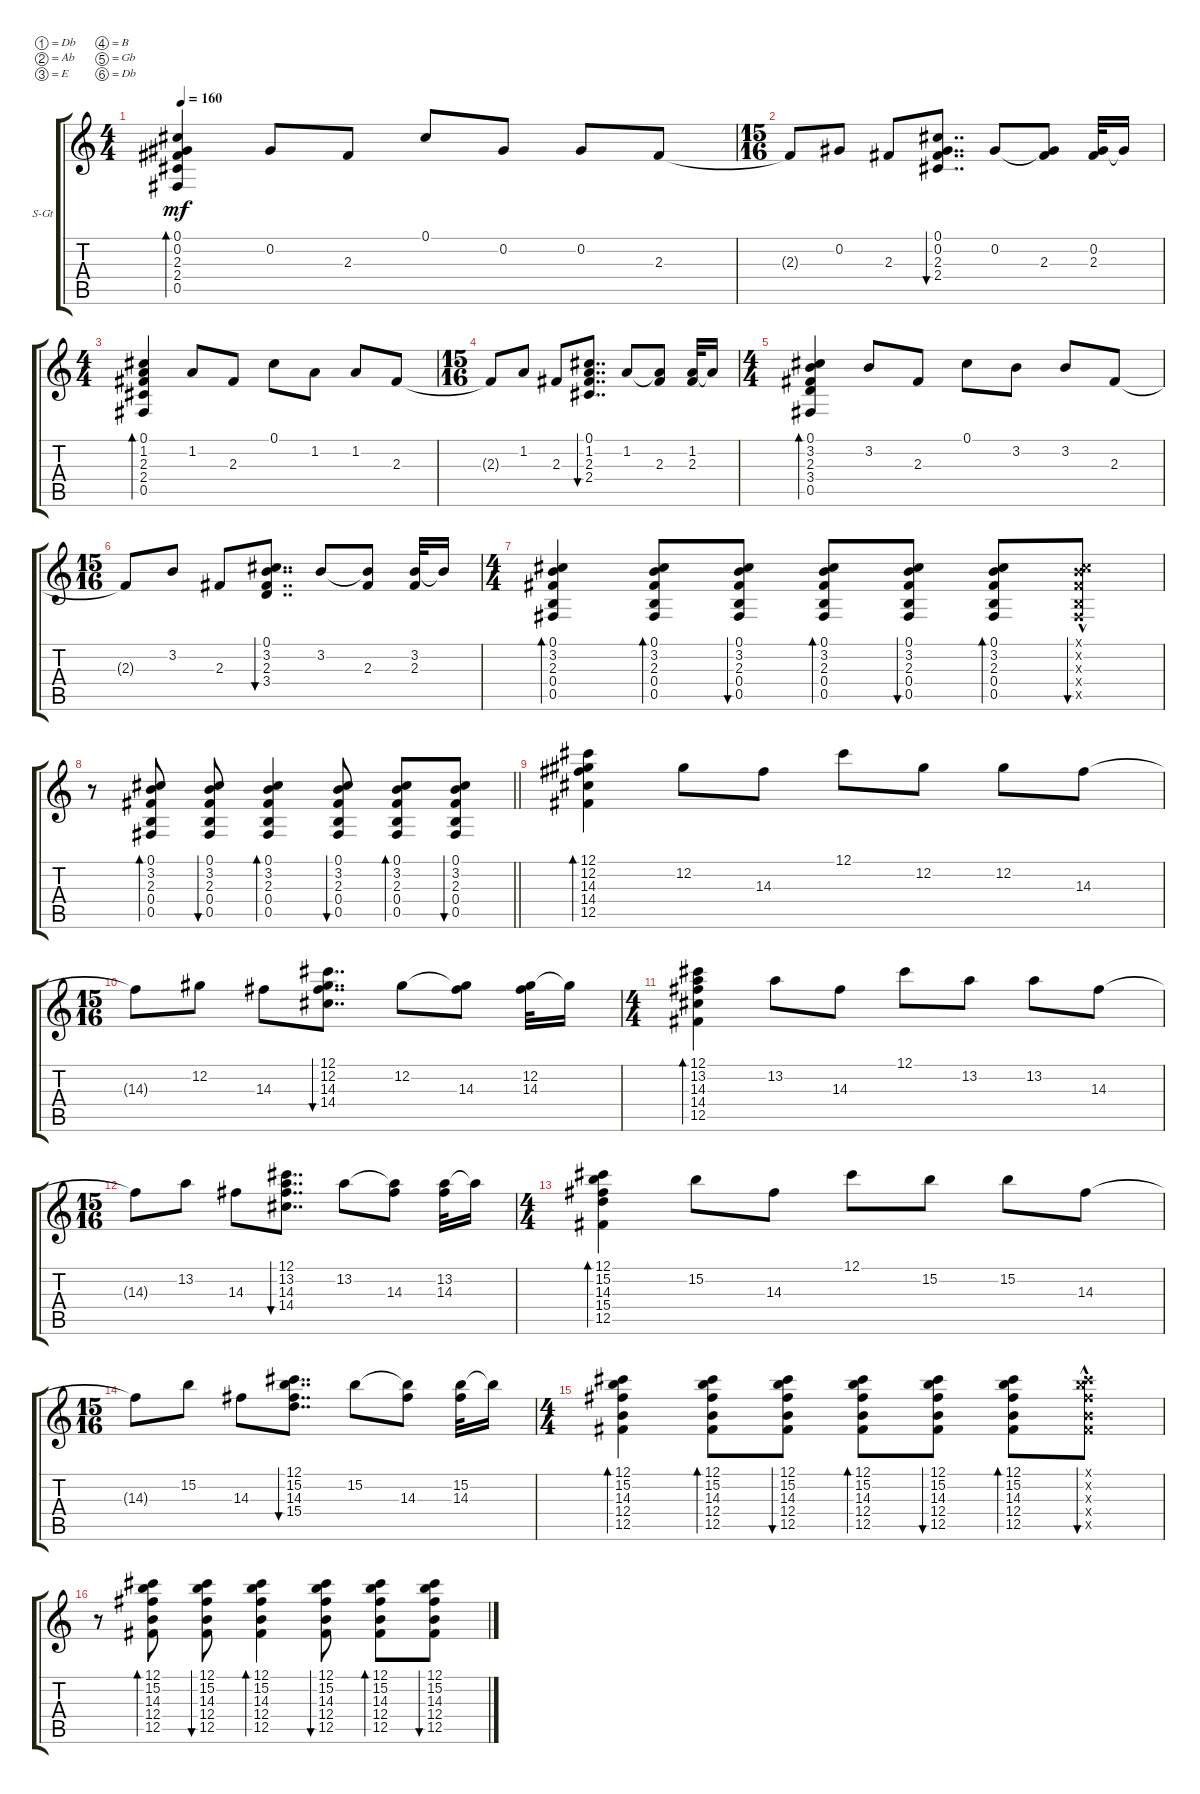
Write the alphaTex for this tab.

\defaultSystemsLayout 4
\bracketExtendMode groupsimilarinstruments
\firstSystemTrackNameOrientation horizontal
\otherSystemsTrackNameOrientation horizontal
\track ("Steel Guitar" "S-Gt") {instrument acousticguitarsteel}
\staff {score tabs}
\tuning (Db4 Ab3 E3 B2 Gb2 Db2)
\ts (4 4)
\tempo 160
\clef g2
\ks c
(2.4 2.3 0.2 0.1 0.5).4{bd 119 dy mf instrument acousticguitarsteel} 0.2.8 2.3.8 0.1.8 0.2.8 0.2.8 2.3.8 |
\ts (15 16)
2.3{t}.8 0.2.8 2.3.8 (0.1 0.2 2.3 2.4).8{dd bu 118} 0.2.8 (2.3 0.2{t}).8 (2.3 0.2).32 0.2{t}.16 |
\ts (4 4)
(2.4 2.3 1.2 0.1 0.5).4{bd 119} 1.2.8 2.3.8 0.1.8 1.2.8 1.2.8 2.3.8 |
\ts (15 16)
2.3{t}.8 1.2.8 2.3.8 (0.1 1.2 2.3 2.4).8{dd bu 118} 1.2.8 (2.3 1.2{t}).8 (2.3 1.2).32 1.2{t}.16 |
\ts (4 4)
(3.4 2.3 3.2 0.1 0.5).4{bd 119} 3.2.8 2.3.8 0.1.8 3.2.8 3.2.8 2.3.8 |
\ts (15 16)
2.3{t}.8 3.2.8 2.3.8 (0.1 3.2 2.3 3.4).8{dd bu 118} 3.2.8 (2.3 3.2{t}).8 (2.3 3.2).32 3.2{t}.16 |
\ts (4 4)
(0.4 2.3 3.2 0.1 0.5).4{bd 119} (0.4 2.3 3.2 0.1 0.5).8{bd 119} (0.4 2.3 3.2 0.1 0.5).8{bu 118} (0.4 2.3 3.2 0.1 0.5).8{bd 119} (0.4 2.3 3.2 0.1 0.5).8{bu 118} (0.4 2.3 3.2 0.1 0.5).8{bd 119} (0.4{hac x} 2.3{hac x} 3.2{hac x} 0.1{hac x} 0.5{hac x}).8{bu 118} |
\barLineRight lightlight
r.8 (0.4 2.3 3.2 0.1 0.5).8{bd 119} (0.4 2.3 3.2 0.1 0.5).8{bu 118} (0.4 2.3 3.2 0.1 0.5).4{bd 119} (0.4 2.3 3.2 0.1 0.5).8{bu 118} (0.4 2.3 3.2 0.1 0.5).8{bd 119} (0.4 2.3 3.2 0.1 0.5).8{bu 118} |
(14.4 14.3 12.2 12.1 12.5).4{bd 119} 12.2.8 14.3.8 12.1.8 12.2.8 12.2.8 14.3.8 |
\ts (15 16)
14.3{t}.8 12.2.8 14.3.8 (12.1 12.2 14.3 14.4).8{dd bu 118} 12.2.8 (14.3 12.2{t}).8 (14.3 12.2).32 12.2{t}.16 |
\ts (4 4)
(14.4 14.3 13.2 12.1 12.5).4{bd 119} 13.2.8 14.3.8 12.1.8 13.2.8 13.2.8 14.3.8 |
\ts (15 16)
14.3{t}.8 13.2.8 14.3.8 (12.1 13.2 14.3 14.4).8{dd bu 118} 13.2.8 (14.3 13.2{t}).8 (14.3 13.2).32 13.2{t}.16 |
\ts (4 4)
(15.4 14.3 15.2 12.1 12.5).4{bd 119} 15.2.8 14.3.8 12.1.8 15.2.8 15.2.8 14.3.8 |
\ts (15 16)
14.3{t}.8 15.2.8 14.3.8 (12.1 15.2 14.3 15.4).8{dd bu 118} 15.2.8 (14.3 15.2{t}).8 (14.3 15.2).32 15.2{t}.16 |
\ts (4 4)
(12.4 14.3 15.2 12.1 12.5).4{bd 119} (12.4 14.3 15.2 12.1 12.5).8{bd 119} (12.4 14.3 15.2 12.1 12.5).8{bu 118} (12.4 14.3 15.2 12.1 12.5).8{bd 119} (12.4 14.3 15.2 12.1 12.5).8{bu 118} (12.4 14.3 15.2 12.1 12.5).8{bd 119} (12.4{hac x} 14.3{hac x} 15.2{hac x} 12.1{hac x} 12.5{hac x}).8{bu 118} |
r.8 (12.4 14.3 15.2 12.1 12.5).8{bd 119} (12.4 14.3 15.2 12.1 12.5).8{bu 118} (12.4 14.3 15.2 12.1 12.5).4{bd 119} (12.4 14.3 15.2 12.1 12.5).8{bu 118} (12.4 14.3 15.2 12.1 12.5).8{bd 119} (12.4 14.3 15.2 12.1 12.5).8{bu 118}
